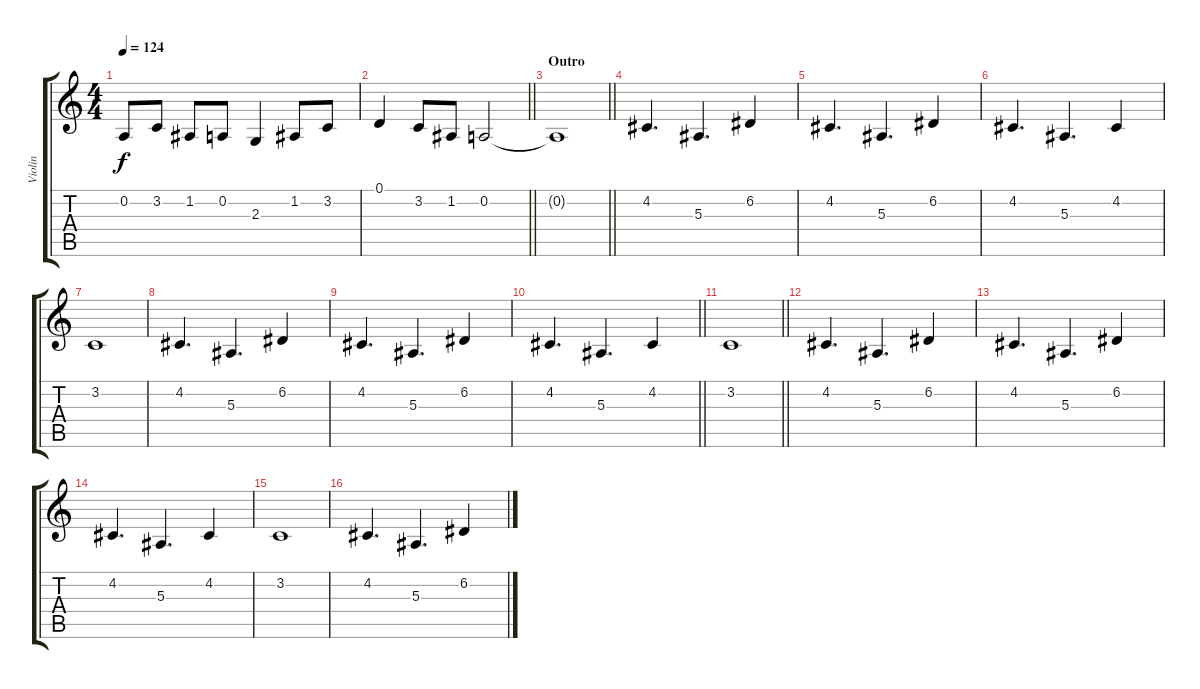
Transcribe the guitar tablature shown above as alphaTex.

\track ("Violin" "Violin") {instrument violin}
\staff {score tabs}
\tuning (D4 A3 F3 C3 G2 D2) {hide}
\ts (4 4)
\tempo 124
\clef g2
\ks c
0.2.8{dy f} 3.2.8 1.2.8 0.2.8 2.3.4 1.2.8 3.2.8 |
\barLineRight lightlight
0.1.4 3.2.8 1.2.8 0.2.2 |
\section ("" "Outro")
\barLineRight lightlight
0.2{t}.1{volume 7} |
4.2.4{d volume 16} 5.3.4{d} 6.2.4 |
4.2.4{d} 5.3.4{d} 6.2.4 |
4.2.4{d} 5.3.4{d} 4.2.4 |
3.2.1 |
4.2.4{d} 5.3.4{d} 6.2.4 |
4.2.4{d} 5.3.4{d} 6.2.4 |
\barLineRight lightlight
4.2.4{d} 5.3.4{d} 4.2.4 |
\barLineRight lightlight
3.2.1 |
4.2.4{d} 5.3.4{d} 6.2.4 |
4.2.4{d} 5.3.4{d} 6.2.4 |
4.2.4{d} 5.3.4{d} 4.2.4 |
3.2.1 |
4.2.4{d} 5.3.4{d} 6.2.4
